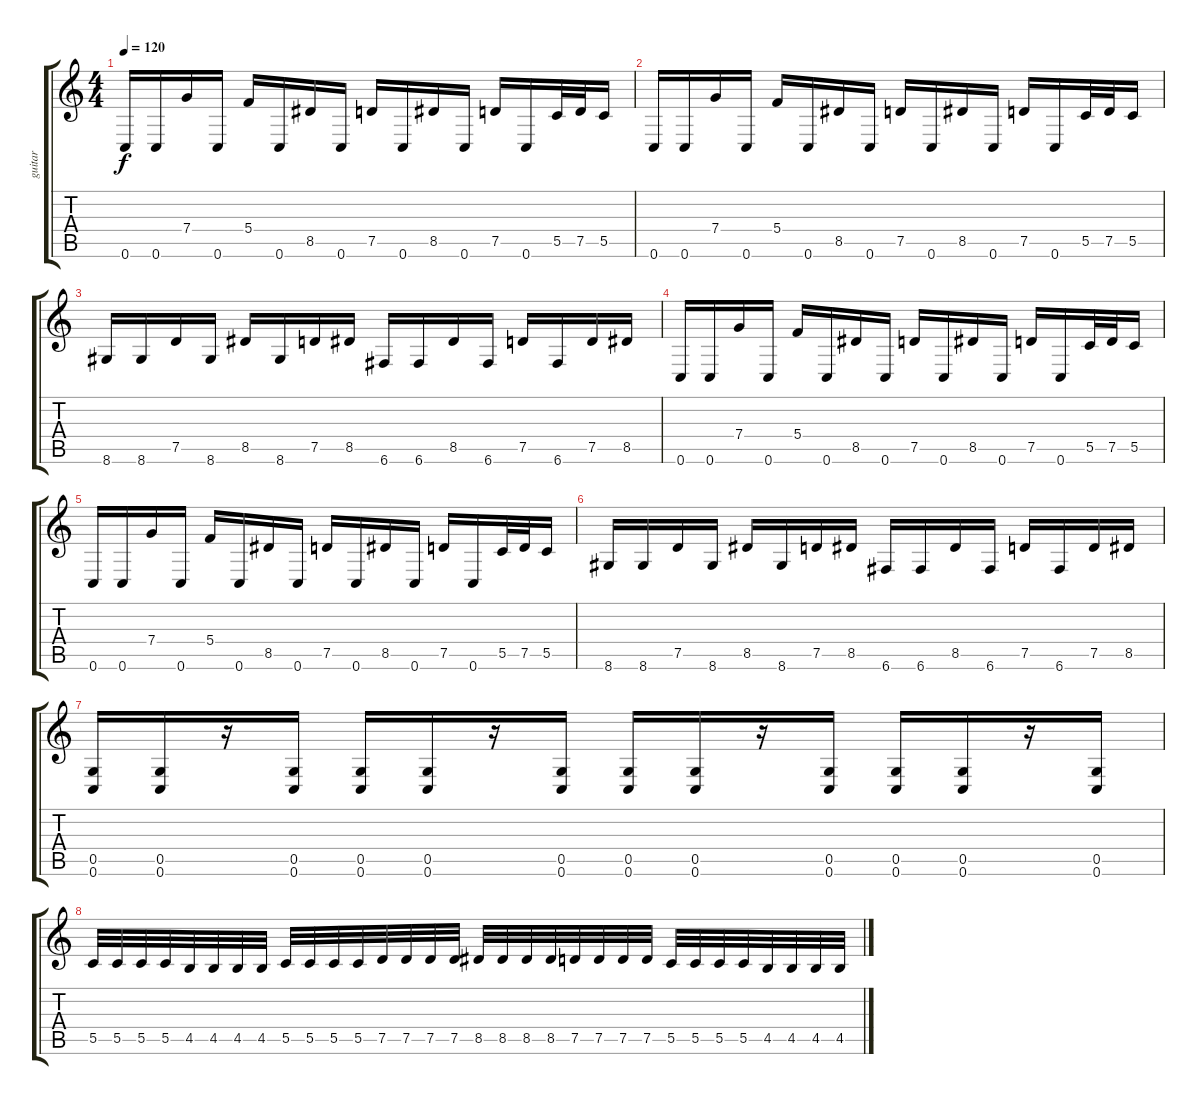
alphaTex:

\track ("guitar" "guitar") {instrument distortionguitar}
\staff {score tabs}
\tuning (D4 A3 F3 C3 G2 C2) {hide}
\ts (4 4)
\tempo 120
\clef g2
\ks c
0.6.16{dy f} 0.6.16 7.4.16 0.6.16 5.4.16 0.6.16 8.5.16 0.6.16 7.5.16 0.6.16 8.5.16 0.6.16 7.5.16 0.6.16 5.5.32 7.5.32 5.5.16 |
0.6.16 0.6.16 7.4.16 0.6.16 5.4.16 0.6.16 8.5.16 0.6.16 7.5.16 0.6.16 8.5.16 0.6.16 7.5.16 0.6.16 5.5.32 7.5.32 5.5.16 |
8.6.16 8.6.16 7.5.16 8.6.16 8.5.16 8.6.16 7.5.16 8.5.16 6.6.16 6.6.16 8.5.16 6.6.16 7.5.16 6.6.16 7.5.16 8.5.16 |
0.6.16 0.6.16 7.4.16 0.6.16 5.4.16 0.6.16 8.5.16 0.6.16 7.5.16 0.6.16 8.5.16 0.6.16 7.5.16 0.6.16 5.5.32 7.5.32 5.5.16 |
0.6.16 0.6.16 7.4.16 0.6.16 5.4.16 0.6.16 8.5.16 0.6.16 7.5.16 0.6.16 8.5.16 0.6.16 7.5.16 0.6.16 5.5.32 7.5.32 5.5.16 |
8.6.16 8.6.16 7.5.16 8.6.16 8.5.16 8.6.16 7.5.16 8.5.16 6.6.16 6.6.16 8.5.16 6.6.16 7.5.16 6.6.16 7.5.16 8.5.16 |
(0.5 0.6).16 (0.5 0.6).16 r.16 (0.5 0.6).16 (0.5 0.6).16 (0.5 0.6).16 r.16 (0.5 0.6).16 (0.5 0.6).16 (0.5 0.6).16 r.16 (0.5 0.6).16 (0.5 0.6).16 (0.5 0.6).16 r.16 (0.5 0.6).16 |
5.5.32 5.5.32 5.5.32 5.5.32 4.5.32 4.5.32 4.5.32 4.5.32 5.5.32 5.5.32 5.5.32 5.5.32 7.5.32 7.5.32 7.5.32 7.5.32 8.5.32 8.5.32 8.5.32 8.5.32 7.5.32 7.5.32 7.5.32 7.5.32 5.5.32 5.5.32 5.5.32 5.5.32 4.5.32 4.5.32 4.5.32 4.5.32
